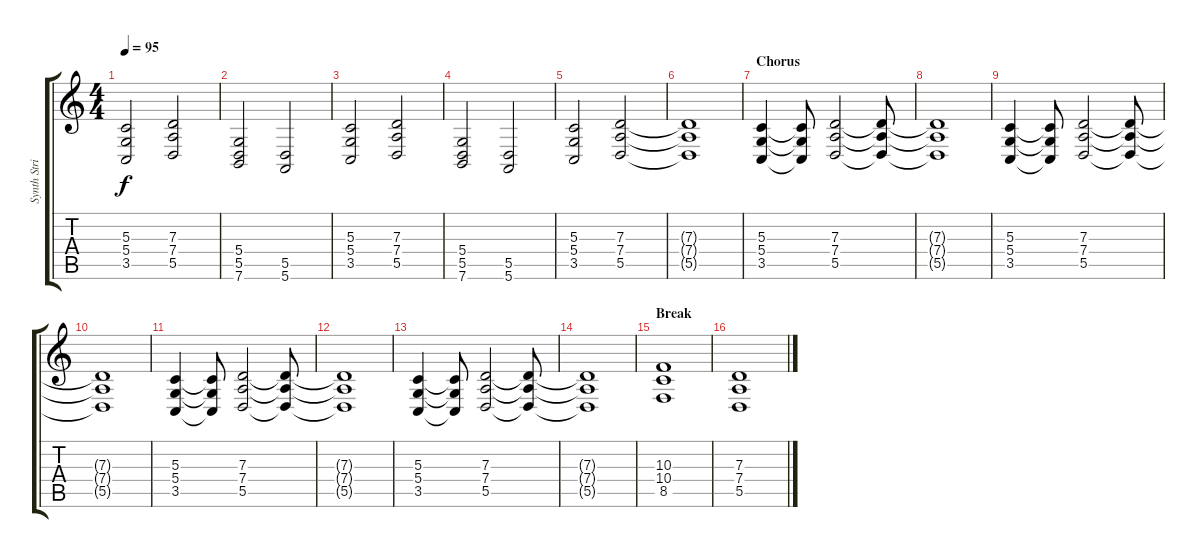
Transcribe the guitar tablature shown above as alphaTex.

\track ("Synth Strings" "Synth Stri") {instrument synthstrings1}
\staff {score tabs}
\tuning (E4 B3 G3 D3 A2 E2) {hide}
\ts (4 4)
\tempo 95
\clef g2
\ks c
(5.3 5.4 3.5).2{dy f} (7.3 7.4 5.5).2 |
(5.4 5.5 7.6).2 (5.5 5.6).2 |
(5.3 5.4 3.5).2 (7.3 7.4 5.5).2 |
(5.4 5.5 7.6).2 (5.5 5.6).2 |
(5.3 5.4 3.5).2 (7.3 7.4 5.5).2 |
(7.3{t} 7.4{t} 5.5{t}).1 |
\section ("" "Chorus")
(5.3 5.4 3.5).4 (5.3{t} 5.4{t} 3.5{t}).8 (7.3 7.4 5.5).2 (7.3{t} 7.4{t} 5.5{t}).8 |
(7.3{t} 7.4{t} 5.5{t}).1 |
(5.3 5.4 3.5).4 (5.3{t} 5.4{t} 3.5{t}).8 (7.3 7.4 5.5).2 (7.3{t} 7.4{t} 5.5{t}).8 |
(7.3{t} 7.4{t} 5.5{t}).1 |
(5.3 5.4 3.5).4 (5.3{t} 5.4{t} 3.5{t}).8 (7.3 7.4 5.5).2 (7.3{t} 7.4{t} 5.5{t}).8 |
(7.3{t} 7.4{t} 5.5{t}).1 |
(5.3 5.4 3.5).4 (5.3{t} 5.4{t} 3.5{t}).8 (7.3 7.4 5.5).2 (7.3{t} 7.4{t} 5.5{t}).8 |
(7.3{t} 7.4{t} 5.5{t}).1 |
\section ("" "Break")
(10.3 10.4 8.5).1 |
(7.3 7.4 5.5).1
